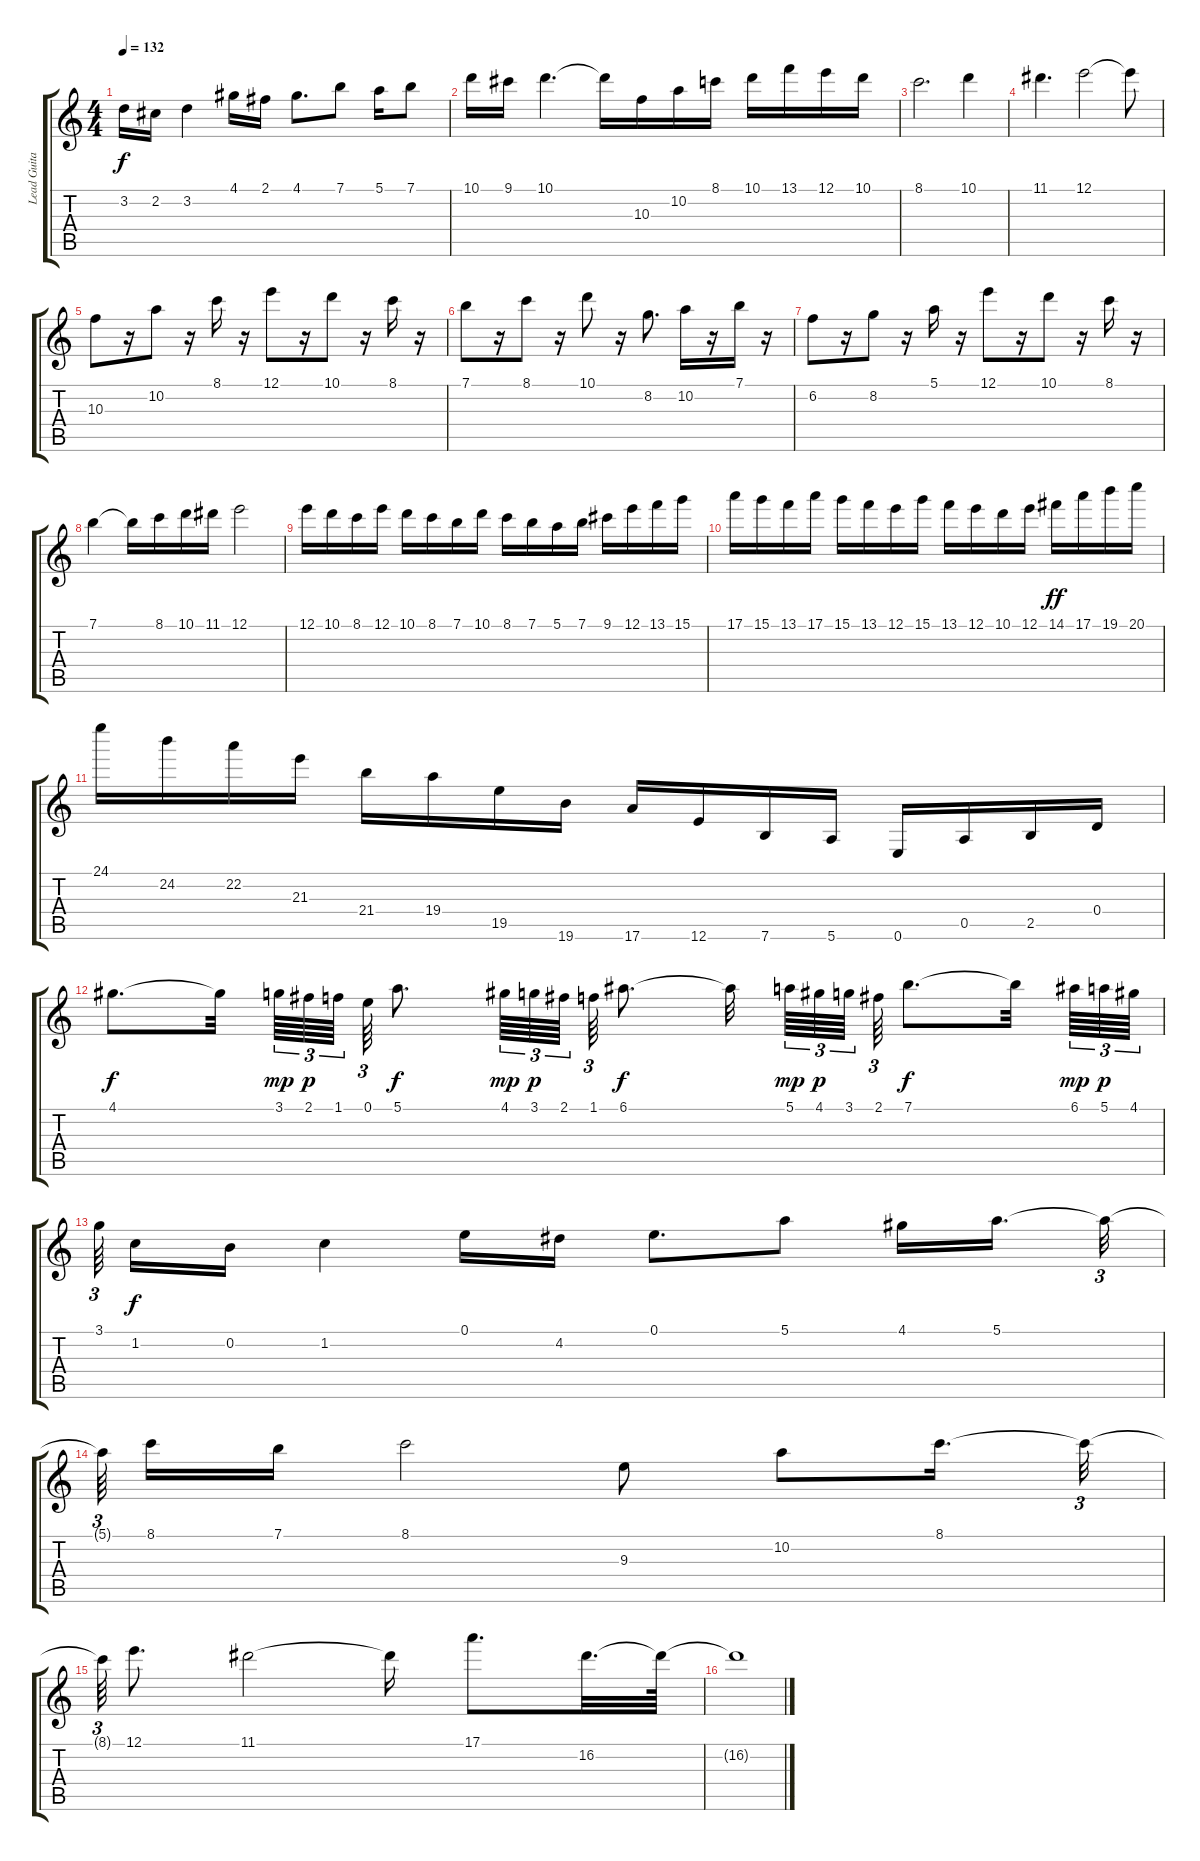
\track ("Lead Guitar 1" "Lead Guita") {instrument distortionguitar}
\staff {score tabs}
\tuning (E4 B3 G3 D3 A2 E2) {hide}
\ts (4 4)
\tempo 132
\clef g2
\ks c
3.2.16{dy f} 2.2.16 3.2.4 4.1.16 2.1.16 4.1.8{d} 7.1.8 5.1.16 7.1.8 |
10.1.16 9.1.16 10.1.4{d} 10.1{t}.16 10.3.16 10.2.16 8.1.16 10.1.16 13.1.16 12.1.16 10.1.16 |
8.1.2{d} 10.1.4 |
11.1.4{d} 12.1.2 12.1{t}.8 |
10.3.8 r.16 10.2.8 r.16 8.1.16 r.16 12.1.8 r.16 10.1.8 r.16 8.1.16 r.16 |
7.1.8 r.16 8.1.8 r.16 10.1.8 r.16 8.2.8{d} 10.2.16 r.16 7.1.16 r.16 |
6.2.8 r.16 8.2.8 r.16 5.1.16 r.16 12.1.8 r.16 10.1.8 r.16 8.1.16 r.16 |
7.1.4 7.1{t}.16 8.1.16 10.1.16 11.1.16 12.1.2 |
12.1.16 10.1.16 8.1.16 12.1.16 10.1.16 8.1.16 7.1.16 10.1.16 8.1.16 7.1.16 5.1.16 7.1.16 9.1.16 12.1.16 13.1.16 15.1.16 |
17.1.16 15.1.16 13.1.16 17.1.16 15.1.16 13.1.16 12.1.16 15.1.16 13.1.16 12.1.16 10.1.16 12.1.16 14.1.16{dy ff} 17.1.16 19.1.16 20.1.16 |
24.1.16 24.2.16 22.2.16 21.3.16 21.4.16 19.4.16 19.5.16 19.6.16 17.6.16 12.6.16 7.6.16 5.6.16 0.6.16 0.5.16 2.5.16 0.4.16 |
4.1.8{d dy f} 4.1{t}.32{beam splitsecondary} 3.1.64{tu (3 2) dy mp} 2.1.64{tu (3 2) dy p} 1.1.64{tu (3 2)} 0.1.64{tu (3 2)} 5.1.8{d dy f} 4.1.64{tu (3 2) dy mp} 3.1.64{tu (3 2) dy p} 2.1.64{tu (3 2) beam splitsecondary} 1.1.64{tu (3 2)} 6.1.8{d dy f} 6.1{t}.32{beam splitsecondary} 5.1.64{tu (3 2) dy mp} 4.1.64{tu (3 2) dy p} 3.1.64{tu (3 2) beam splitsecondary} 2.1.64{tu (3 2)} 7.1.8{d dy f} 7.1{t}.32{beam splitsecondary} 6.1.64{tu (3 2) dy mp} 5.1.64{tu (3 2) dy p} 4.1.64{tu (3 2)} |
3.1.64{tu (3 2) beam splitsecondary} 1.2.16{dy f} 0.2.16 1.2.4 0.1.16 4.2.16 0.1.8{d} 5.1.8 4.1.16 5.1.16{d beam splitsecondary} 5.1{t}.32{tu (3 2)} |
5.1{t}.64{tu (3 2) beam splitsecondary} 8.1.16 7.1.16 8.1.2 9.3.8 10.2.8 8.1.16{d} 8.1{t}.32{tu (3 2)} |
8.1{t}.64{tu (3 2)} 12.1.8{d} 11.1.2 11.1{t}.16 17.1.8{d} 16.2.32{d} 16.2{t}.64 |
16.2{t}.1
